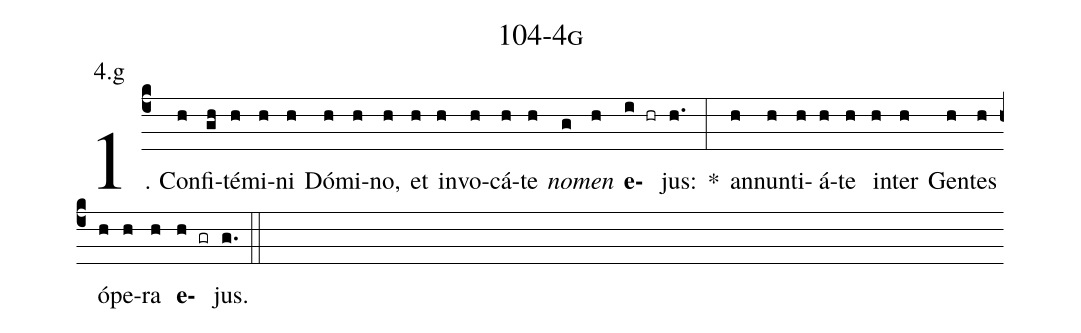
name: 104-4g;
annotation: 4.g;
%%
(c4)1. Con(h)fi(gh)té(h)mi(h)ni(h) Dó(h)mi(h)no,(h) et(h) in(h)vo(h)cá(h)te(h) <i>no</i>(g)<i>men</i>(h) <b>e</b>(i hr)jus:(h.) *(:) an(h)nun(h)ti(h)á(h)te(h) in(h)ter(h) Gen(h)tes(h) ó(h)pe(h)ra(h) <b>e</b>(h gr)jus.(g.) (::)
